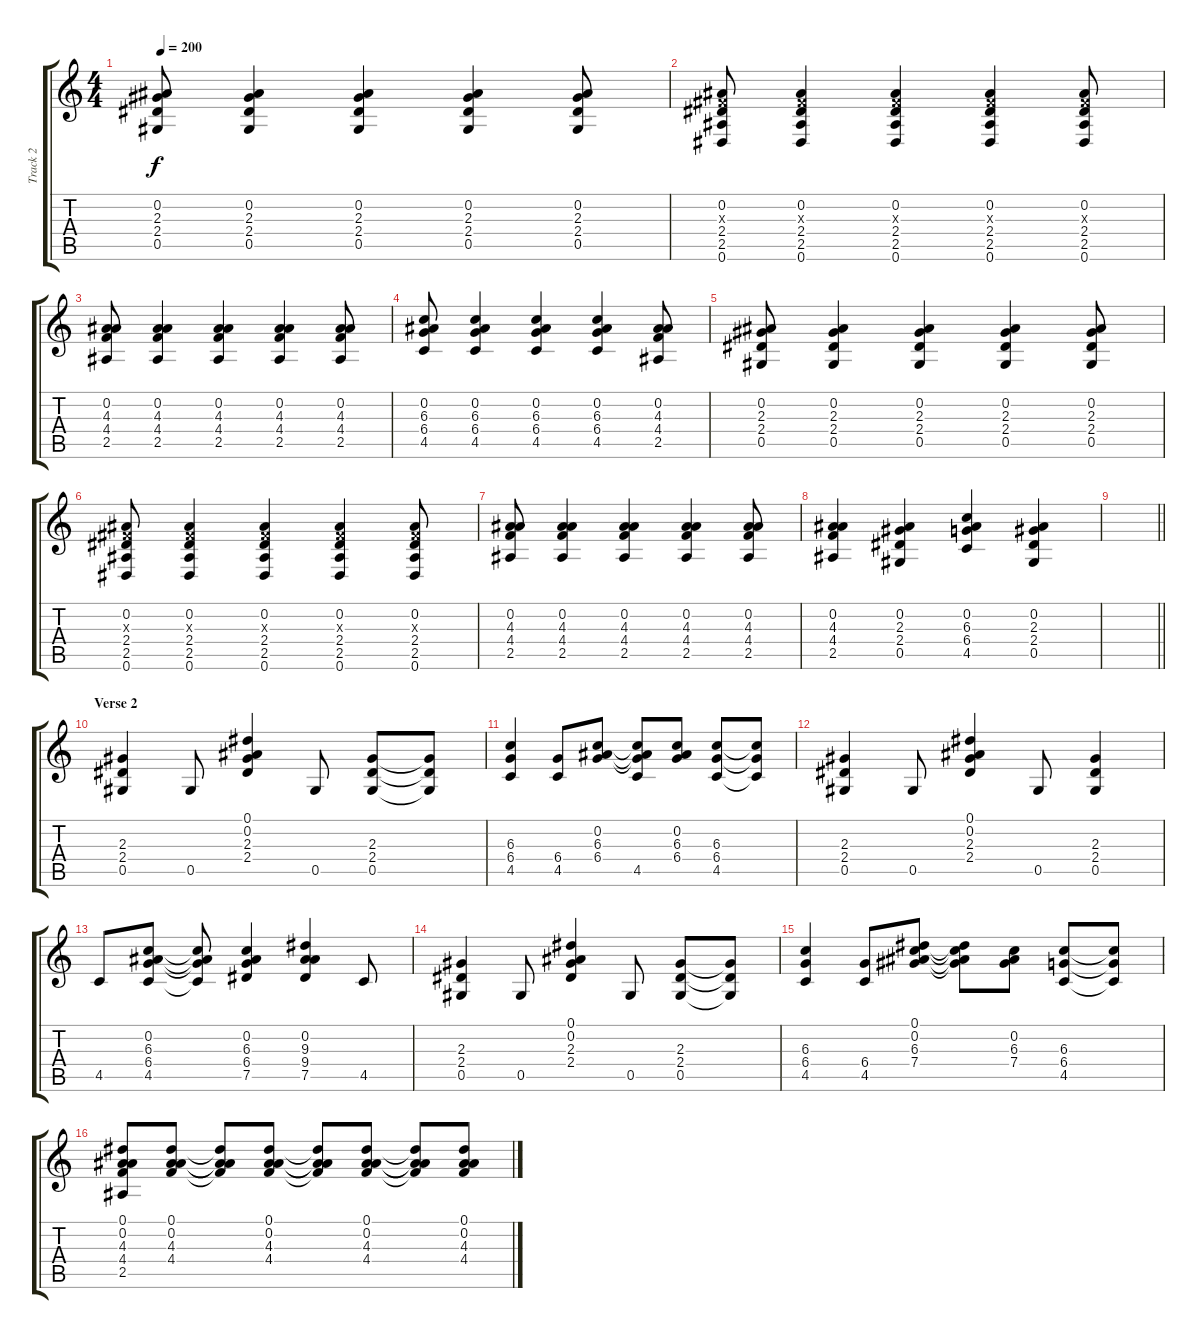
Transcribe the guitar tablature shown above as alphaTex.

\track ("Track 2" "Track 2") {instrument distortionguitar}
\staff {score tabs}
\tuning (Eb4 Bb3 Gb3 Db3 Ab2 Eb2) {hide}
\ts (4 4)
\tempo 200
\clef g2
\ks c
(0.2 2.3 2.4 0.5).8{dy f} (0.2 2.3 2.4 0.5).4 (0.2 2.3 2.4 0.5).4 (0.2 2.3 2.4 0.5).4 (0.2 2.3 2.4 0.5).8 |
(0.2 0.3{x} 2.4 2.5 0.6).8 (0.2 0.3{x} 2.4 2.5 0.6).4 (0.2 0.3{x} 2.4 2.5 0.6).4 (0.2 0.3{x} 2.4 2.5 0.6).4 (0.2 0.3{x} 2.4 2.5 0.6).8 |
(0.2 4.3 4.4 2.5).8 (0.2 4.3 4.4 2.5).4 (0.2 4.3 4.4 2.5).4 (0.2 4.3 4.4 2.5).4 (0.2 4.3 4.4 2.5).8 |
(0.2 6.3 6.4 4.5).8 (0.2 6.3 6.4 4.5).4 (0.2 6.3 6.4 4.5).4 (0.2 6.3 6.4 4.5).4 (0.2 4.3 4.4 2.5).8 |
(0.2 2.3 2.4 0.5).8 (0.2 2.3 2.4 0.5).4 (0.2 2.3 2.4 0.5).4 (0.2 2.3 2.4 0.5).4 (0.2 2.3 2.4 0.5).8 |
(0.2 0.3{x} 2.4 2.5 0.6).8 (0.2 0.3{x} 2.4 2.5 0.6).4 (0.2 0.3{x} 2.4 2.5 0.6).4 (0.2 0.3{x} 2.4 2.5 0.6).4 (0.2 0.3{x} 2.4 2.5 0.6).8 |
(0.2 4.3 4.4 2.5).8 (0.2 4.3 4.4 2.5).4 (0.2 4.3 4.4 2.5).4 (0.2 4.3 4.4 2.5).4 (0.2 4.3 4.4 2.5).8 |
(0.2 4.3 4.4 2.5).4 (0.2 2.3 2.4 0.5).4 (0.2 6.3 6.4 4.5).4 (0.2 2.3 2.4 0.5).4 |
\barLineRight lightlight
|
\section ("" "Verse 2")
(2.3 2.4 0.5).4 0.5.8 (0.1 0.2 2.3 2.4).4 0.5.8 (2.3 2.4 0.5).8 (2.3{t} 2.4{t} 0.5{t}).8 |
(6.3 6.4 4.5).4 (6.4 4.5).8 (0.2 6.3 6.4).8 (0.2{t} 6.3{t} 6.4{t} 4.5).8 (0.2 6.3 6.4).8 (6.3 6.4 4.5).8 (6.3{t} 6.4{t} 4.5{t}).8 |
(2.3 2.4 0.5).4 0.5.8 (0.1 0.2 2.3 2.4).4 0.5.8 (2.3 2.4 0.5).4 |
4.5.8 (0.2 6.3 6.4 4.5).8 (0.2{t} 6.3{t} 6.4{t} 4.5{t}).8 (0.2 6.3 6.4 7.5).4 (0.2 9.3 9.4 7.5).4 4.5.8 |
(2.3 2.4 0.5).4 0.5.8 (0.1 0.2 2.3 2.4).4 0.5.8 (2.3 2.4 0.5).8 (2.3{t} 2.4{t} 0.5{t}).8 |
(6.3 6.4 4.5).4 (6.4 4.5).8 (0.1 0.2 6.3 7.4).8 (0.1{t} 0.2{t} 6.3{t} 7.4{t}).8 (0.2 6.3 7.4).8 (6.3 6.4 4.5).8 (6.3{t} 6.4{t} 4.5{t}).8 |
(0.1 0.2 4.3 4.4 2.5).8 (0.1 0.2 4.3 4.4).8 (0.1{t} 0.2{t} 4.3{t} 4.4{t}).8 (0.1 0.2 4.3 4.4).8 (0.1{t} 0.2{t} 4.3{t} 4.4{t}).8 (0.1 0.2 4.3 4.4).8 (0.1{t} 0.2{t} 4.3{t} 4.4{t}).8 (0.1 0.2 4.3 4.4).8
